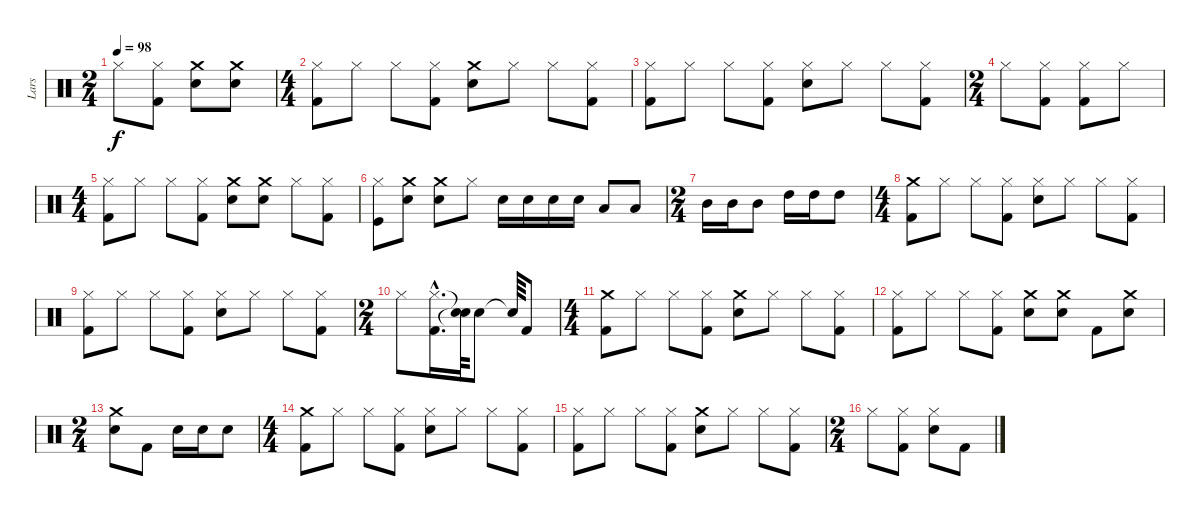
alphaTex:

\track ("Lars" "Lars") {instrument percussion}
\staff {score}
\articulation defaults
\ts (2 4)
\tempo 98
\clef neutral
\ks c "Hi-Hat (closed)".8{dy f}
("Kick (hit) 2" "Hi-Hat (closed)").8 ("Crash medium (hit)" "Snare (hit) 2").8 ("Crash medium (hit)" "Snare (hit) 2").8 |
\ts (4 4)
("Kick (hit) 2" "Hi-Hat (closed)").8 "Hi-Hat (closed)".8 "Hi-Hat (closed)".8 ("Kick (hit) 2" "Hi-Hat (closed)").8 ("Crash medium (hit)" "Snare (hit) 2").8 "Hi-Hat (closed)".8 "Hi-Hat (closed)".8 ("Kick (hit) 2" "Hi-Hat (closed)").8 |
("Hi-Hat (closed)" "Kick (hit) 2").8 "Hi-Hat (closed)".8 "Hi-Hat (closed)".8 ("Kick (hit) 2" "Hi-Hat (closed)").8 ("Snare (hit) 2" "Hi-Hat (closed)").8 "Hi-Hat (closed)".8 "Hi-Hat (closed)".8 ("Kick (hit) 2" "Hi-Hat (closed)").8 |
\ts (2 4)
"Hi-Hat (closed)".8 ("Hi-Hat (closed)" "Kick (hit) 2").8 ("Hi-Hat (closed)" "Kick (hit) 2").8 "Hi-Hat (closed)".8 |
\ts (4 4)
("Hi-Hat (closed)" "Kick (hit) 2").8 "Hi-Hat (closed)".8 "Hi-Hat (closed)".8 ("Kick (hit) 2" "Hi-Hat (closed)").8 ("Crash medium (hit)" "Snare (hit) 2").8 ("Crash medium (hit)" "Snare (hit) 2").8 "Hi-Hat (closed)".8 ("Kick (hit) 2" "Hi-Hat (closed)").8 |
("Hi-Hat (closed)" "Kick (hit)").8 ("Crash medium (hit)" "Snare (hit) 2").8 ("Crash medium (hit)" "Snare (hit) 2").8 "Hi-Hat (closed)".8 "Snare (hit) 2".16 "Snare (hit) 2".16 "Snare (hit) 2".16 "Snare (hit) 2".16 "Low Tom (hit)".8 "Low Tom (hit)".8 |
\ts (2 4)
"Mid Tom (hit)".16 "Mid Tom (hit)".16 "Mid Tom (hit)".8 "High Tom (hit)".16 "High Tom (hit)".16 "High Tom (hit)".8 |
\ts (4 4)
("Kick (hit) 2" "Crash medium (hit)").8 "Hi-Hat (closed)".8 "Hi-Hat (closed)".8 ("Kick (hit) 2" "Hi-Hat (closed)").8 ("Snare (hit) 2" "Hi-Hat (closed)").8 "Hi-Hat (closed)".8 "Hi-Hat (closed)".8 ("Kick (hit) 2" "Hi-Hat (closed)").8 |
("Kick (hit) 2" "Hi-Hat (closed)").8 "Hi-Hat (closed)".8 "Hi-Hat (closed)".8 ("Kick (hit) 2" "Hi-Hat (closed)").8 ("Hi-Hat (closed)" "Snare (hit) 2").8 "Hi-Hat (closed)".8 "Hi-Hat (closed)".8 ("Kick (hit) 2" "Hi-Hat (closed)").8 |
\ts (2 4)
"Hi-Hat (closed)".8 ("Kick (hit) 2"{hac} "Hi-Hat (closed)"{hac}).16{d} ("Snare (hit)"{t} "Snare (hit)"{t}).64 "Snare (hit) 2".8 "Snare (hit)"{t}.64 "Kick (hit) 2".8 |
\ts (4 4)
("Crash medium (hit)" "Kick (hit) 2").8 "Hi-Hat (closed)".8 "Hi-Hat (closed)".8 ("Kick (hit) 2" "Hi-Hat (closed)").8 ("Crash medium (hit)" "Snare (hit) 2").8 "Hi-Hat (closed)".8 "Hi-Hat (closed)".8 ("Kick (hit) 2" "Hi-Hat (closed)").8 |
("Hi-Hat (closed)" "Kick (hit) 2").8 "Hi-Hat (closed)".8 "Hi-Hat (closed)".8 ("Hi-Hat (closed)" "Kick (hit) 2").8 ("Crash medium (hit)" "Snare (hit) 2").8 ("Crash medium (hit)" "Snare (hit) 2").8 "Kick (hit) 2".8 ("Crash medium (hit)" "Snare (hit) 2").8 |
\ts (2 4)
("Snare (hit) 2" "Crash medium (hit)").8 "Kick (hit) 2".8 "Snare (hit) 2".16 "Snare (hit) 2".16 "Snare (hit) 2".8 |
\ts (4 4)
("Kick (hit) 2" "Crash medium (hit)").8 "Hi-Hat (closed)".8 "Hi-Hat (closed)".8 ("Kick (hit) 2" "Hi-Hat (closed)").8 ("Snare (hit) 2" "Hi-Hat (closed)").8 "Hi-Hat (closed)".8 "Hi-Hat (closed)".8 ("Kick (hit) 2" "Hi-Hat (closed)").8 |
("Hi-Hat (closed)" "Kick (hit) 2").8 "Hi-Hat (closed)".8 "Hi-Hat (closed)".8 ("Hi-Hat (closed)" "Kick (hit) 2").8 ("Crash medium (hit)" "Snare (hit) 2").8 "Hi-Hat (closed)".8 "Hi-Hat (closed)".8 ("Hi-Hat (closed)" "Kick (hit) 2").8 |
\ts (2 4)
"Hi-Hat (closed)".8 ("Kick (hit) 2" "Hi-Hat (closed)").8 ("Snare (hit) 2" "Hi-Hat (closed)").8 "Kick (hit) 2".8
